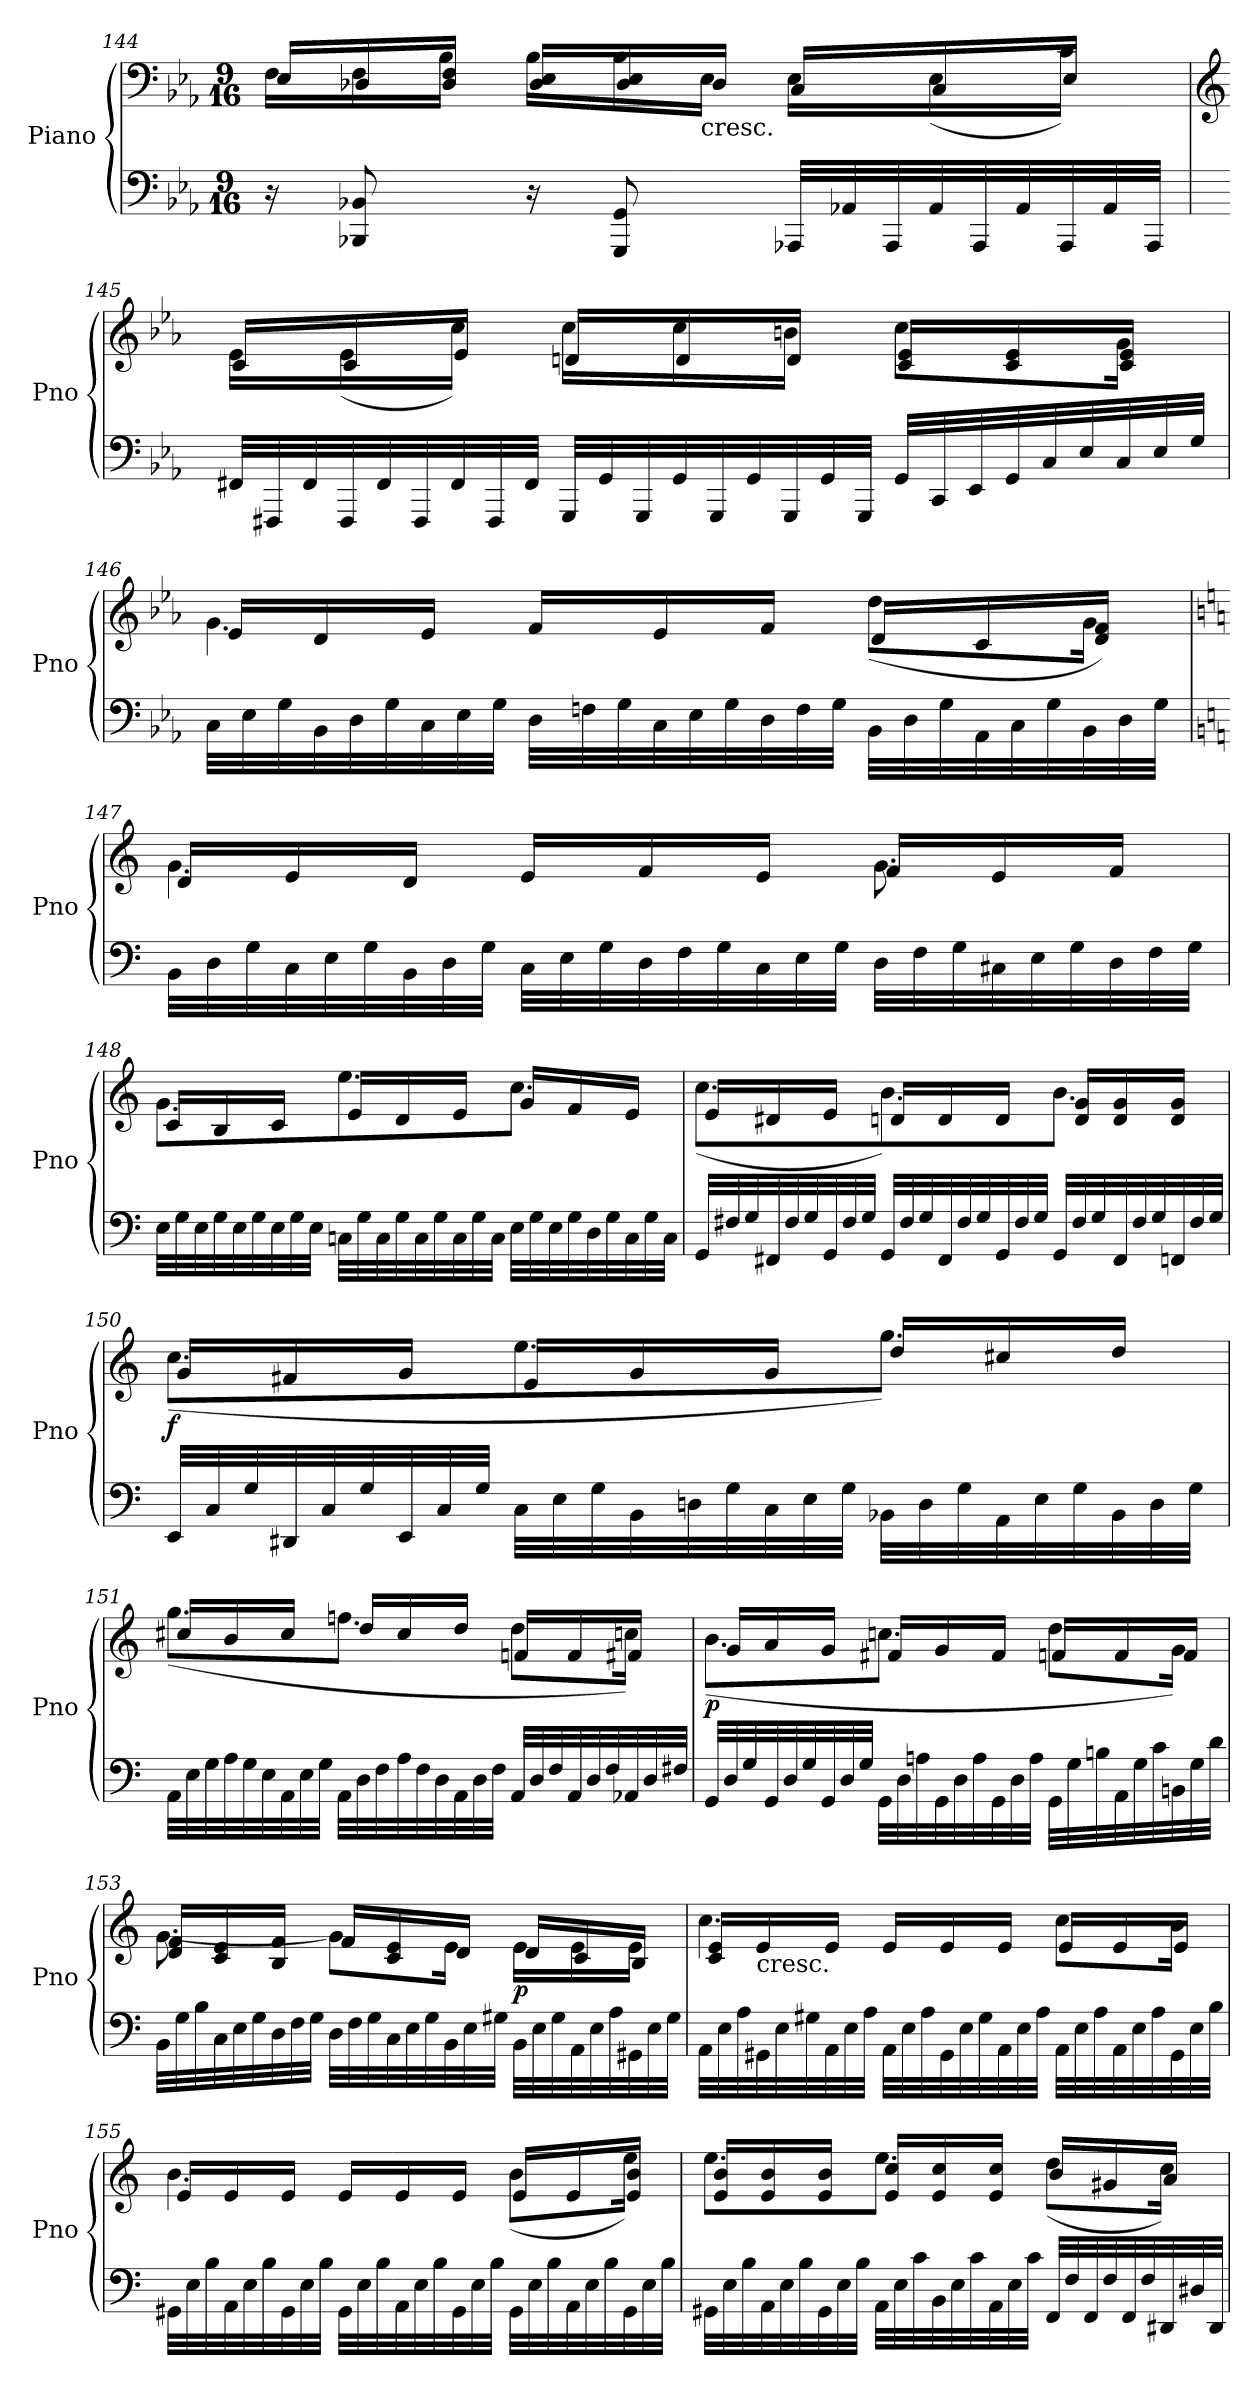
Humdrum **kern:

**kern	**kern	**dynam
*part1	*part1	*part1
*staff2	*staff1	*staff1/2
*I"Piano	*	*
*I'Pno	*	*
*clefF4	*clefF4	*
*k[b-e-a-]	*k[b-e-a-]	*
*M9/16	*M9/16	*
=144	=144	=144
*	*^	*
*	*	*^	*
16r	2ryy	16F\LL	16E-/LL	.
8BBB-X/ 8BB-X/	.	16F\	16D-X/	.
.	.	16B-\JJ	16D-/ 16F/JJ	.
16r	.	16B-\LL	16D-/ 16E-/LL	.
8GGG/ 8GG/	.	16B-\	16D-/ 16E-/	.
!	!	!LO:TX:b:t=cresc.	!	!
.	.	16E-\JJ	16D-/JJ	.
*Xtuplet	*	*	*	*
48AAA-X/LLL	.	16E-\LL	16C/LL	.
48AA-X/	.	.	.	.
48AAA-/	.	.	.	.
48AA-/	.	(<16E-\	16C/	.
48AAA-/	.	.	.	.
48AA-/	.	.	.	.
48AAA-/	16ryy	16c\JJ)	16E-/JJ	.
48AA-/	.	.	.	.
48AAA-/JJJ	.	.	.	.
!!LO:LB:g=z	!!	!!
=145	=145	=145	=145	=145
*	*clefG2	*	*	*
48FF#X/LLL	2ryy	16e-\LL	16c/LL	.
48FFF#X/	.	.	.	.
48FF#/	.	.	.	.
48FFF#/	.	(<16e-\	16c/	.
48FF#/	.	.	.	.
48FFF#/	.	.	.	.
48FF#/	.	16cc\JJ)	16e-/JJ	.
48FFF#/	.	.	.	.
48FF#/JJJ	.	.	.	.
48GGG/LLL	.	16cc\LL	16dn/LL	.
48GG/	.	.	.	.
48GGG/	.	.	.	.
48GG/	.	16cc\	16d/	.
48GGG/	.	.	.	.
48GG/	.	.	.	.
48GGG/	.	16bn\JJ	16d/JJ	.
48GG/	.	.	.	.
48GGG/JJJ	.	.	.	.
48GG/LLL	.	8cc\L	16c/ 16e-/LL	.
48CC/	.	.	.	.
48EE-/	.	.	.	.
48GG/	.	.	16c/ 16e-/	.
48C/	.	.	.	.
48E-/	.	.	.	.
48C/	16ryy	16g\Jk	16c/ 16e-/JJ	.
48E-/	.	.	.	.
48G/JJJ	.	.	.	.
!!LO:LB:g=z	!!	!!
=146	=146	=146	=146	=146
48C\LLL	2ryy	4.g\	16e-/LL	.
48E-\	.	.	.	.
48G\	.	.	.	.
48BB-\	.	.	16d/	.
48D\	.	.	.	.
48G\	.	.	.	.
48C\	.	.	16e-/JJ	.
48E-\	.	.	.	.
48G\JJJ	.	.	.	.
48D\LLL	.	.	16f/LL	.
48Fn\	.	.	.	.
48G\	.	.	.	.
48C\	.	.	16e-/	.
48E-\	.	.	.	.
48G\	.	.	.	.
48D\	.	.	16f/JJ	.
48F\	.	.	.	.
48G\JJJ	.	.	.	.
48BB-\LLL	.	(<8dd\L	16d/LL	.
48D\	.	.	.	.
48G\	.	.	.	.
48AA-\	.	.	16c/	.
48C\	.	.	.	.
48G\	.	.	.	.
48BB-\	16ryy	16g\Jk	16d/ 16f/JJ)	.
48D\	.	.	.	.
48G\JJJ	.	.	.	.
!!LO:LB:g=z	!!	!!
=147	=147	=147	=147	=147
*k[]	*k[]	*	*	*
48BB\LLL	2ryy	4.g\	16d/LL	.
48D\	.	.	.	.
48G\	.	.	.	.
48C\	.	.	16e/	.
48E\	.	.	.	.
48G\	.	.	.	.
48BB\	.	.	16d/JJ	.
48D\	.	.	.	.
48G\JJJ	.	.	.	.
48C\LLL	.	.	16e/LL	.
48E\	.	.	.	.
48G\	.	.	.	.
48D\	.	.	16f/	.
48F\	.	.	.	.
48G\	.	.	.	.
48C\	.	.	16e/JJ	.
48E\	.	.	.	.
48G\JJJ	.	.	.	.
48D\LLL	.	8.g\	16f/LL	.
48F\	.	.	.	.
48G\	.	.	.	.
48C#X\	.	.	16e/	.
48E\	.	.	.	.
48G\	.	.	.	.
48D\	16ryy	.	16f/JJ	.
48F\	.	.	.	.
48G\JJJ	.	.	.	.
!!LO:LB:g=z	!!	!!
=148	=148	=148	=148	=148
48E\LLL	2ryy	8.g\L	16c/LL	.
48G\	.	.	.	.
48E\	.	.	.	.
48G\	.	.	16B/	.
48E\	.	.	.	.
48G\	.	.	.	.
48E\	.	.	16c/JJ	.
48G\	.	.	.	.
48E\JJJ	.	.	.	.
48Cn\LLL	.	8.ee\	16e/LL	.
48G\	.	.	.	.
48C\	.	.	.	.
48G\	.	.	16d/	.
48C\	.	.	.	.
48G\	.	.	.	.
48C\	.	.	16e/JJ	.
48G\	.	.	.	.
48C\JJJ	.	.	.	.
48E\LLL	.	8.cc\J	16g/LL	.
48G\	.	.	.	.
48E\	.	.	.	.
48G\	.	.	16f/	.
48D\	.	.	.	.
48G\	.	.	.	.
48C\	16ryy	.	16e/JJ	.
48G\	.	.	.	.
48C\JJJ	.	.	.	.
!!LO:LB:g=z	!!	!!
=149	=149	=149	=149	=149
48GG/LLL	2ryy	(<8.cc\L	16e/LL	.
48F#X/	.	.	.	.
48G/	.	.	.	.
48FF#X/	.	.	16d#X/	.
48F#/	.	.	.	.
48G/	.	.	.	.
48GG/	.	.	16e/JJ	.
48F#/	.	.	.	.
48G/JJJ	.	.	.	.
48GG/LLL	.	8.b\)	16dn/LL	.
48F#/	.	.	.	.
48G/	.	.	.	.
48FF#/	.	.	16d/	.
48F#/	.	.	.	.
48G/	.	.	.	.
48GG/	.	.	16d/JJ	.
48F#/	.	.	.	.
48G/JJJ	.	.	.	.
48GG/LLL	.	8.b\J	16d/ 16g/LL	.
48F#/	.	.	.	.
48G/	.	.	.	.
48FF#/	.	.	16d/ 16g/	.
48F#/	.	.	.	.
48G/	.	.	.	.
48FFn/	16ryy	.	16d/ 16g/JJ	.
48F#/	.	.	.	.
48G/JJJ	.	.	.	.
!!LO:PB:g=z	!!	!!
=150	=150	=150	=150	=150
!	!	!	!	!LO:DY:b
48EE/LLL	2ryy	(<8.cc\L	16g/LL	f
48C/	.	.	.	.
48G/	.	.	.	.
48DD#X/	.	.	16f#X/	.
48C/	.	.	.	.
48G/	.	.	.	.
48EE/	.	.	16g/JJ	.
48C/	.	.	.	.
48G/JJJ	.	.	.	.
48C\LLL	.	8.ee\	16e/LL	.
48E\	.	.	.	.
48G\	.	.	.	.
48BB\	.	.	16g/	.
48Dn\	.	.	.	.
48G\	.	.	.	.
48C\	.	.	16g/JJ	.
48E\	.	.	.	.
48G\JJJ	.	.	.	.
48BB-X\LLL	.	8.gg\J)	16dd/LL	.
48D\	.	.	.	.
48G\	.	.	.	.
48AA\	.	.	16cc#X/	.
48E\	.	.	.	.
48G\	.	.	.	.
48BB-\	16ryy	.	16dd/JJ	.
48D\	.	.	.	.
48G\JJJ	.	.	.	.
!!LO:LB:g=z	!!	!!
=151	=151	=151	=151	=151
48AA\LLL	2ryy	(<8.gg\L	16cc#X/LL	.
48E\	.	.	.	.
48G\	.	.	.	.
48A\	.	.	16b/	.
48G\	.	.	.	.
48E\	.	.	.	.
48AA\	.	.	16cc#/JJ	.
48E\	.	.	.	.
48G\JJJ	.	.	.	.
48AA\LLL	.	8.ffn\J	16dd/LL	.
48D\	.	.	.	.
48F\	.	.	.	.
48A\	.	.	16cc#/	.
48F\	.	.	.	.
48D\	.	.	.	.
48AA\	.	.	16dd/JJ	.
48D\	.	.	.	.
48F\JJJ	.	.	.	.
48AA/LLL	.	8dd\L	16fn/LL	.
48D/	.	.	.	.
48F/	.	.	.	.
48AA/	.	.	16f/	.
48D/	.	.	.	.
48F/	.	.	.	.
48AA-X/	16ryy	16ccn\Jk)	16f#X/JJ	.
48D/	.	.	.	.
48F#X/JJJ	.	.	.	.
!!LO:LB:g=z	!!	!!
=152	=152	=152	=152	=152
!	!	!	!	!LO:DY:b
48GG/LLL	2ryy	(<8.b\L	16g/LL	p
48D/	.	.	.	.
48G/	.	.	.	.
48GG/	.	.	16a/	.
48D/	.	.	.	.
48G/	.	.	.	.
48GG/	.	.	16g/JJ	.
48D/	.	.	.	.
48G/JJJ	.	.	.	.
48GG\LLL	.	8.ccn\J	16f#X/LL	.
48D\	.	.	.	.
48An\	.	.	.	.
48GG\	.	.	16g/	.
48D\	.	.	.	.
48A\	.	.	.	.
48GG\	.	.	16f#/JJ	.
48D\	.	.	.	.
48A\JJJ	.	.	.	.
48GG\LLL	.	8dd\L	16fn/LL	.
48G\	.	.	.	.
48Bn\	.	.	.	.
48AA\	.	.	16f/	.
48G\	.	.	.	.
48c\	.	.	.	.
48BBn\	16ryy	16g\Jk)	16f/JJ	.
48G\	.	.	.	.
48d\JJJ	.	.	.	.
!!LO:LB:g=z	!!	!!
=153	=153	=153	=153	=153
48BB\LLL	2ryy	[8.g\	16d/ 16f/LL	.
48G\	.	.	.	.
48B\	.	.	.	.
48C\	.	.	16c/ 16e/	.
48E\	.	.	.	.
48G\	.	.	.	.
48D\	.	.	16B/ 16f/JJ	.
48F\	.	.	.	.
48G\JJJ	.	.	.	.
48D\LLL	.	8g\L]	16f/LL	.
48F\	.	.	.	.
48G\	.	.	.	.
48C\	.	.	16c/ 16e/	.
48E\	.	.	.	.
48G\	.	.	.	.
48BB\	.	16e\Jk	16d/JJ	.
48E\	.	.	.	.
48G#X\JJJ	.	.	.	.
!	!	!	!	!LO:DY:b
48BB\LLL	.	16e\LL	16d/LL	p
48E\	.	.	.	.
48G#\	.	.	.	.
48AA\	.	16e\	16c/	.
48E\	.	.	.	.
48A\	.	.	.	.
48GG#X\	16ryy	16e\JJ	16B/JJ	.
48E\	.	.	.	.
48G#\JJJ	.	.	.	.
!!LO:LB:g=z	!!	!!
=154	=154	=154	=154	=154
48AA\LLL	2ryy	4.cc\	16c/ 16e/LL	.
48E\	.	.	.	.
48A\	.	.	.	.
!	!	!	!LO:TX:b:t=cresc.	!
48GG#X\	.	.	16e/	.
48E\	.	.	.	.
48G#X\	.	.	.	.
48AA\	.	.	16e/JJ	.
48E\	.	.	.	.
48A\JJJ	.	.	.	.
48AA\LLL	.	.	16e/LL	.
48E\	.	.	.	.
48A\	.	.	.	.
48GG#\	.	.	16e/	.
48E\	.	.	.	.
48G#\	.	.	.	.
48AA\	.	.	16e/JJ	.
48E\	.	.	.	.
48A\JJJ	.	.	.	.
48AA\LLL	.	8cc\L	16e/LL	.
48E\	.	.	.	.
48A\	.	.	.	.
48AA\	.	.	16e/	.
48E\	.	.	.	.
48A\	.	.	.	.
48GG#\	16ryy	16b\Jk	16e/JJ	.
48E\	.	.	.	.
48B\JJJ	.	.	.	.
!!LO:LB:g=z	!!	!!
=155	=155	=155	=155	=155
48GG#X\LLL	2ryy	4.b\	16e/LL	.
48E\	.	.	.	.
48B\	.	.	.	.
48AA\	.	.	16e/	.
48E\	.	.	.	.
48B\	.	.	.	.
48GG#\	.	.	16e/JJ	.
48E\	.	.	.	.
48B\JJJ	.	.	.	.
48GG#\LLL	.	.	16e/LL	.
48E\	.	.	.	.
48B\	.	.	.	.
48AA\	.	.	16e/	.
48E\	.	.	.	.
48B\	.	.	.	.
48GG#\	.	.	16e/JJ	.
48E\	.	.	.	.
48B\JJJ	.	.	.	.
48GG#\LLL	.	(<8b\L	16e/LL	.
48E\	.	.	.	.
48B\	.	.	.	.
48AA\	.	.	16e/	.
48E\	.	.	.	.
48B\	.	.	.	.
48GG#\	16ryy	16ee\Jk)	16e/ 16b/JJ	.
48E\	.	.	.	.
48B\JJJ	.	.	.	.
!!LO:PB:g=z	!!	!!
=156	=156	=156	=156	=156
48GG#X\LLL	2ryy	8.ee\L	16e/ 16b/LL	.
48E\	.	.	.	.
48B\	.	.	.	.
48AA\	.	.	16e/ 16b/	.
48E\	.	.	.	.
48B\	.	.	.	.
48GG#\	.	.	16e/ 16b/JJ	.
48E\	.	.	.	.
48B\JJJ	.	.	.	.
48AA\LLL	.	8.ee\J	16e/ 16cc/LL	.
48E\	.	.	.	.
48c\	.	.	.	.
48BB\	.	.	16e/ 16cc/	.
48E\	.	.	.	.
48c\	.	.	.	.
48AA\	.	.	16e/ 16cc/JJ	.
48E\	.	.	.	.
48c\JJJ	.	.	.	.
48FF/LLL	.	(<8dd\L	16b/LL	.
48F/	.	.	.	.
48FF/	.	.	.	.
48F/	.	.	16g#X/	.
48FF/	.	.	.	.
48F/	.	.	.	.
48DD#X/	16ryy	16cc\Jk)	16a/JJ	.
48D#X/	.	.	.	.
48DD#/JJJ	.	.	.	.
*	*v	*v	*v	*
=	=	=
*-	*-	*-
